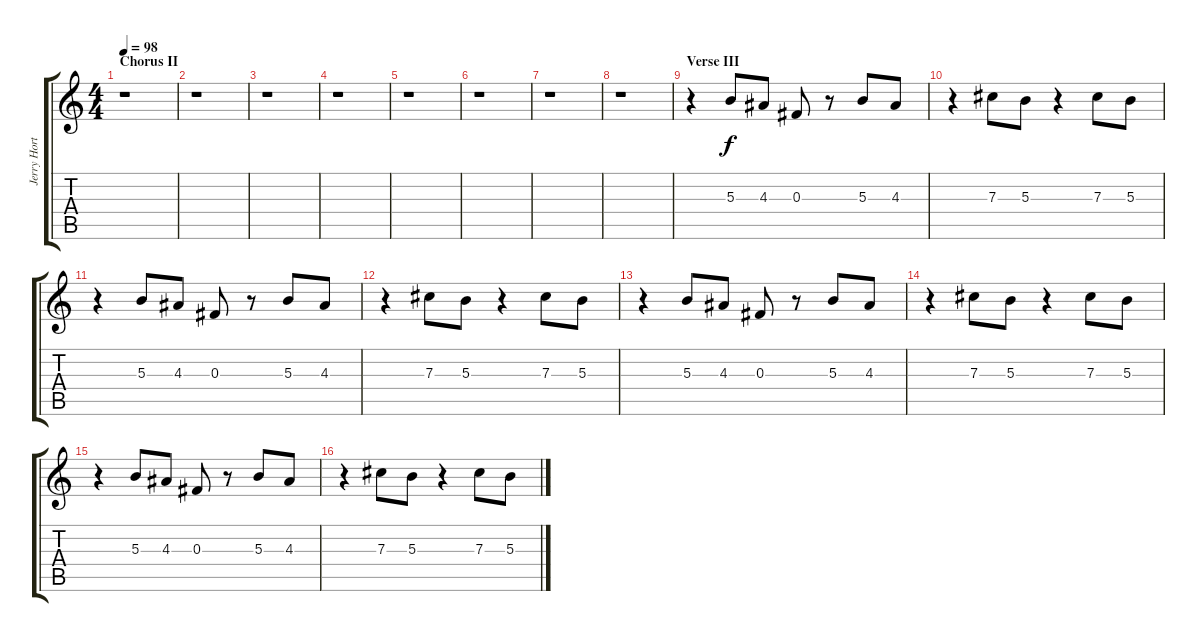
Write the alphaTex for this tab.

\track ("Jerry Horton - 2nd Guitar" "Jerry Hort") {instrument overdrivenguitar}
\staff {score tabs}
\tuning (Eb4 Bb3 Gb3 Db3 Ab2 Db2) {hide}
\ts (4 4)
\section ("" "Chorus II")
\tempo 98
\clef g2
\ks c
r.1{dy f} |
r.1 |
r.1 |
r.1 |
r.1 |
r.1 |
r.1 |
r.1 |
\section ("" "Verse III")
r.4 5.3.8 4.3.8 0.3.8 r.8 5.3.8 4.3.8 |
r.4 7.3.8 5.3.8 r.4 7.3.8 5.3.8 |
r.4 5.3.8 4.3.8 0.3.8 r.8 5.3.8 4.3.8 |
r.4 7.3.8 5.3.8 r.4 7.3.8 5.3.8 |
r.4 5.3.8 4.3.8 0.3.8 r.8 5.3.8 4.3.8 |
r.4 7.3.8 5.3.8 r.4 7.3.8 5.3.8 |
r.4 5.3.8 4.3.8 0.3.8 r.8 5.3.8 4.3.8 |
r.4 7.3.8 5.3.8 r.4 7.3.8 5.3.8
